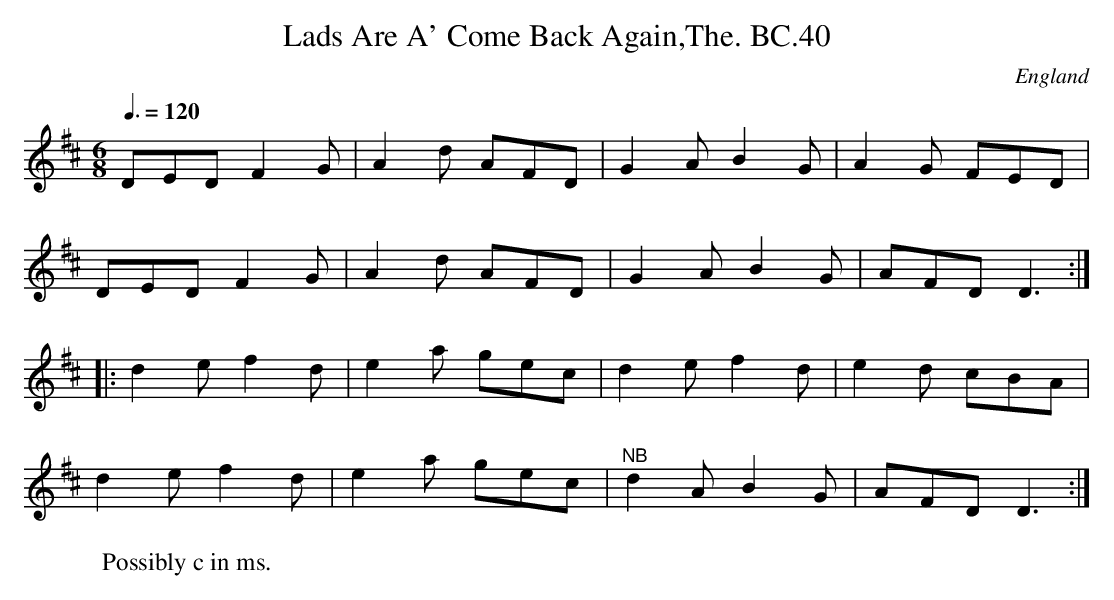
X:1
T:Lads Are A' Come Back Again,The. BC.40
M:6/8
L:1/8
Q:3/8=120
O:England
K:D major
DED F2 G|A2 d AFD|G2 A B2 G|A2 G FED|!
DED F2 G|A2 d AFD|G2 AB2 G|AFD D3:|!
|:d2 e f2 d|e2 a gec|d2 e f2 d|e2 d cBA|!
d2 e f2 d|e2 a gec|"^NB"d2 A B2 G|AFD D3:|
W:Possibly c in ms.
